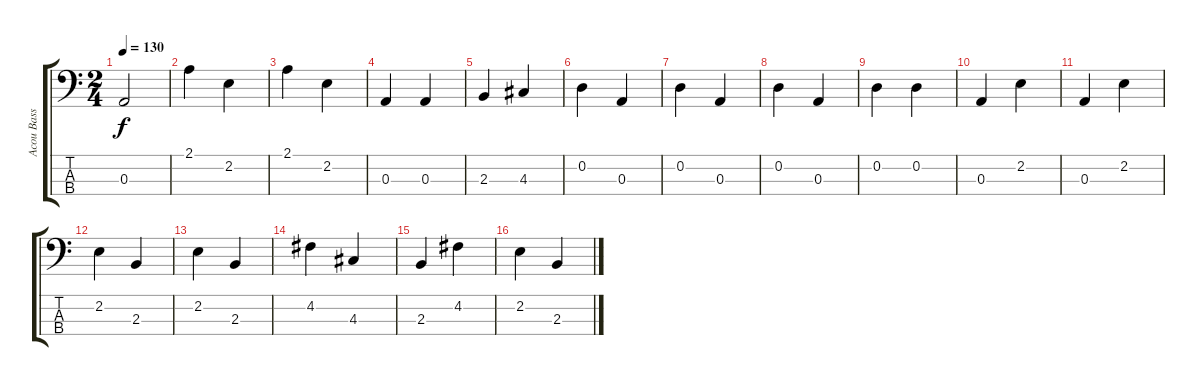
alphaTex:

\track ("Acou Bass" "Acou Bass") {instrument acousticbass}
\staff {score tabs}
\tuning (G2 D2 A1 E1) {hide}
\ts (2 4)
\tempo 130
\clef f4
\ks c
0.3.2{dy f} |
2.1.4 2.2.4 |
2.1.4 2.2.4 |
0.3.4 0.3.4 |
2.3.4 4.3.4 |
0.2.4 0.3.4 |
0.2.4 0.3.4 |
0.2.4 0.3.4 |
0.2.4 0.2.4 |
0.3.4 2.2.4 |
0.3.4 2.2.4 |
2.2.4 2.3.4 |
2.2.4 2.3.4 |
4.2.4 4.3.4 |
2.3.4 4.2.4 |
2.2.4 2.3.4
